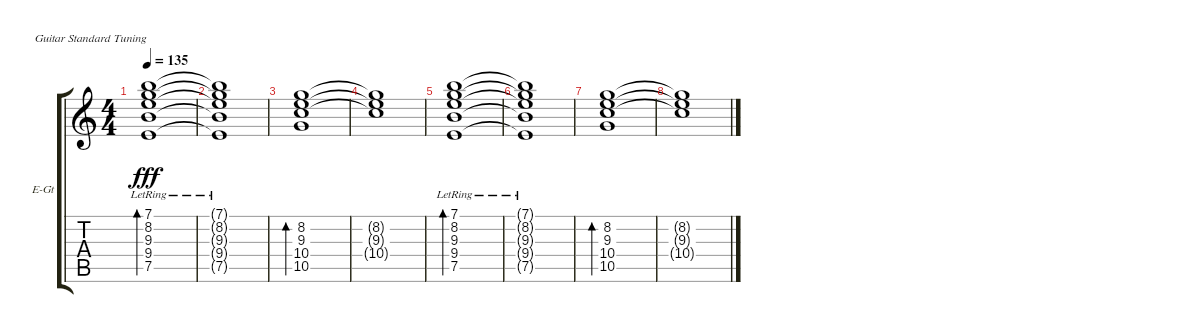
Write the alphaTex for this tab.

\defaultSystemsLayout 4
\bracketExtendMode groupsimilarinstruments
\firstSystemTrackNameOrientation horizontal
\otherSystemsTrackNameOrientation horizontal
\track ("Cook - Chorus" "E-Gt") {instrument electricguitarclean}
\staff {score tabs}
\tuning (E4 B3 G3 D3 A2 E2)
\ts (4 4)
\tempo 135
\clef g2
\ks c
(7.5{lr} 9.4{lr} 9.3{lr} 8.2{lr} 7.1{lr}).1{bd 327 dy fff} |
(7.1{lr t} 8.2{lr t} 9.3{lr t} 9.4{lr t} 7.5{lr t}).1 |
(10.4 9.3 8.2 10.5).1{bd 327} |
(10.4{t} 9.3{t} 8.2{t}).1 |
(7.5{lr} 9.4{lr} 9.3{lr} 8.2{lr} 7.1{lr}).1{bd 327} |
(7.1{lr t} 8.2{lr t} 9.3{lr t} 9.4{lr t} 7.5{lr t}).1 |
(10.4 9.3 8.2 10.5).1{bd 327} |
(10.4{t} 9.3{t} 8.2{t}).1
